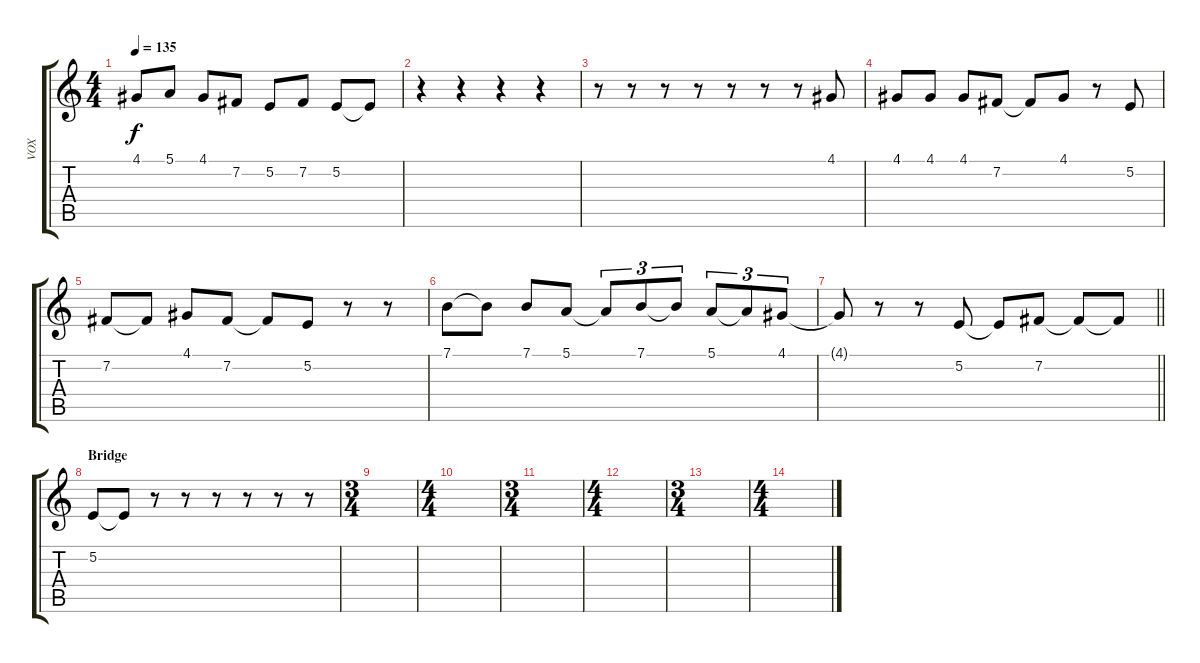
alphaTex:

\track ("VOX" "VOX") {instrument tenorsax}
\staff {score tabs}
\tuning (E4 B3 G3 D3 A2 E2) {hide}
\ts (4 4)
\tempo 135
\clef g2
\ks c
4.1{t}.8{dy f} 5.1.8 4.1.8 7.2.8 5.2.8 7.2.8 5.2.8 5.2{t}.8 |
r.4 r.4 r.4 r.4 |
r.8 r.8 r.8 r.8 r.8 r.8 r.8 4.1.8 |
4.1.8 4.1.8 4.1.8 7.2.8 7.2{t}.8 4.1.8 r.8 5.2.8 |
7.2.8 7.2{t}.8 4.1.8 7.2.8 7.2{t}.8 5.2.8 r.8 r.8 |
7.1.8 7.1{t}.8 7.1.8 5.1.8 5.1{t}.8{tu (3 2)} 7.1.8{tu (3 2)} 7.1{t}.8{tu (3 2)} 5.1.8{tu (3 2)} 5.1{t}.8{tu (3 2)} 4.1.8{tu (3 2)} |
\barLineRight lightlight
4.1{t}.8 r.8 r.8 5.2.8 5.2{t}.8 7.2.8 7.2{t}.8 7.2{t}.8 |
\section ("" "Bridge")
5.2.8 5.2{t}.8 r.8 r.8 r.8 r.8 r.8 r.8 |
\ts (3 4)
|
\ts (4 4)
|
\ts (3 4)
|
\ts (4 4)
|
\ts (3 4)
|
\ts (4 4)
